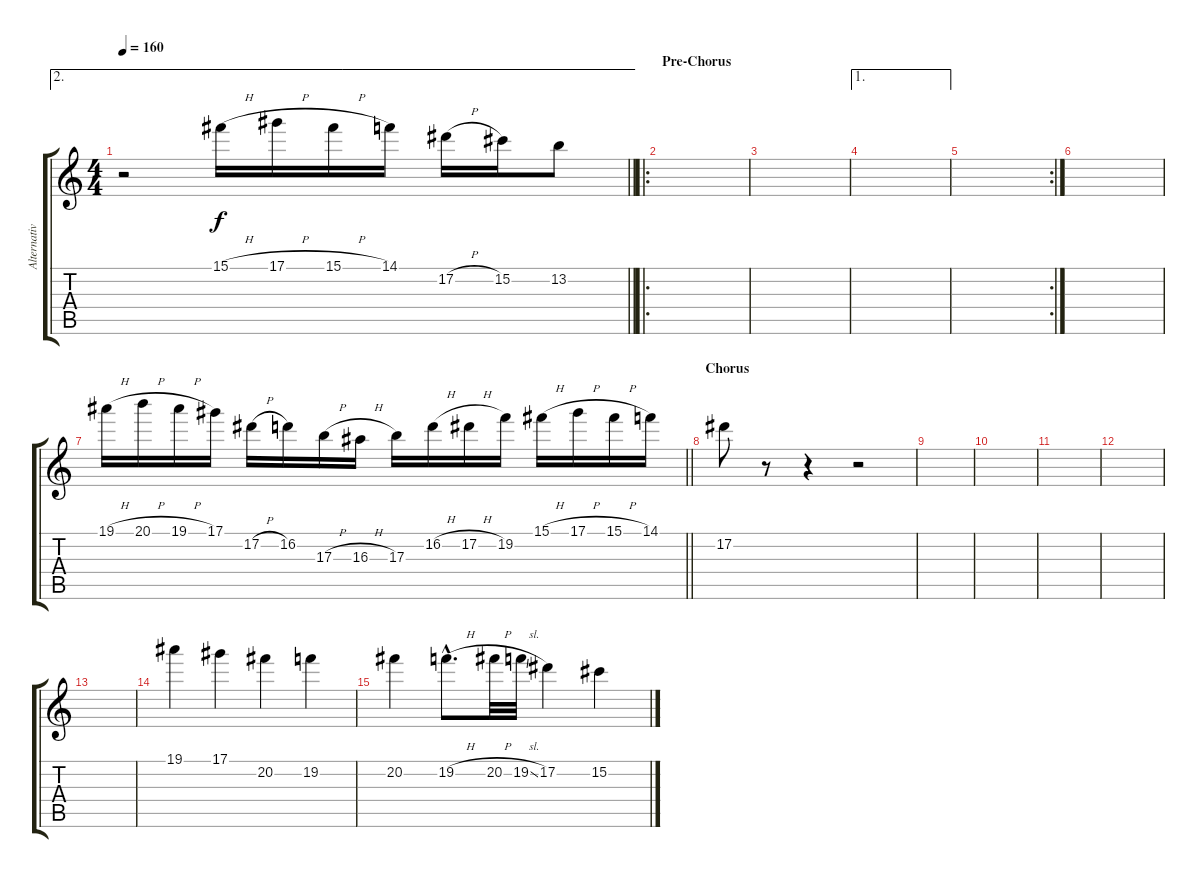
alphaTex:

\track ("Alternative" "Alternativ") {instrument distortionguitar}
\staff {score tabs}
\tuning (Eb4 Bb3 Gb3 Db3 Ab2 Eb2) {hide}
\ae 2
\ts (4 4)
\tempo 160
\clef g2
\barLineRight lightlight
\ks c
r.2{dy f} 15.1{h}.16 17.1{h}.16 15.1{h}.16 14.1.16 17.2{h}.16 15.2.16 13.2.8 |
\ro
\section ("" "Pre-Chorus")
|
|
\ae 1
|
\rc 2
|
|
\barLineRight lightlight
19.1{h}.16 20.1{h}.16 19.1{h}.16 17.1.16 17.2{h}.16 16.2.16 17.3{h}.16 16.3{h}.16 17.3.16 16.2{h}.16 17.2{h}.16 19.2.16 15.1{h}.16 17.1{h}.16 15.1{h}.16 14.1.16 |
\section ("" "Chorus")
17.2.8 r.8 r.4 r.2 |
|
|
|
|
|
19.1.4 17.1.4 20.2.4 19.2.4 |
20.2.4 19.2{h hac}.8{d} 20.2{h}.32 19.2{sl}.32 17.2.4 15.2.4
